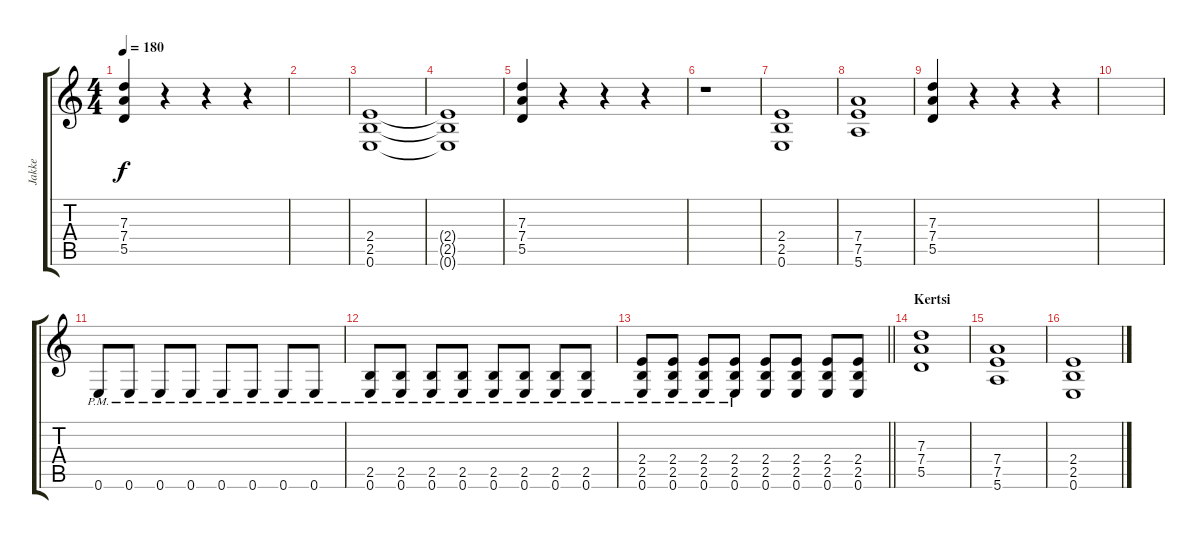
\track ("Jakke" "Jakke") {instrument overdrivenguitar}
\staff {score tabs}
\tuning (E4 B3 G3 D3 A2 E2) {hide}
\ts (4 4)
\tempo 180
\clef g2
\ks c
(7.3 7.4 5.5).4{dy f} r.4 r.4 r.4 |
|
(2.4 2.5 0.6).1 |
(2.4{t} 2.5{t} 0.6{t}).1 |
(7.3 7.4 5.5).4 r.4 r.4 r.4 |
r.1 |
(2.4 2.5 0.6).1 |
(7.4 7.5 5.6).1 |
(7.3 7.4 5.5).4 r.4 r.4 r.4 |
|
0.6{pm}.8 0.6{pm}.8 0.6{pm}.8 0.6{pm}.8 0.6{pm}.8 0.6{pm}.8 0.6{pm}.8 0.6{pm}.8 |
(2.5{pm} 0.6{pm}).8 (2.5{pm} 0.6{pm}).8 (2.5{pm} 0.6{pm}).8 (2.5{pm} 0.6{pm}).8 (2.5{pm} 0.6{pm}).8 (2.5{pm} 0.6{pm}).8 (2.5{pm} 0.6{pm}).8 (2.5{pm} 0.6{pm}).8 |
\barLineRight lightlight
(2.4{pm} 2.5{pm} 0.6{pm}).8 (2.4{pm} 2.5{pm} 0.6{pm}).8 (2.4{pm} 2.5{pm} 0.6{pm}).8 (2.4{pm} 2.5{pm} 0.6{pm}).8 (2.4 2.5 0.6).8 (2.4 2.5 0.6).8 (2.4 2.5 0.6).8 (2.4 2.5 0.6).8 |
\section ("" "Kertsi")
(7.3 7.4 5.5).1 |
(7.4 7.5 5.6).1 |
(2.4 2.5 0.6).1
